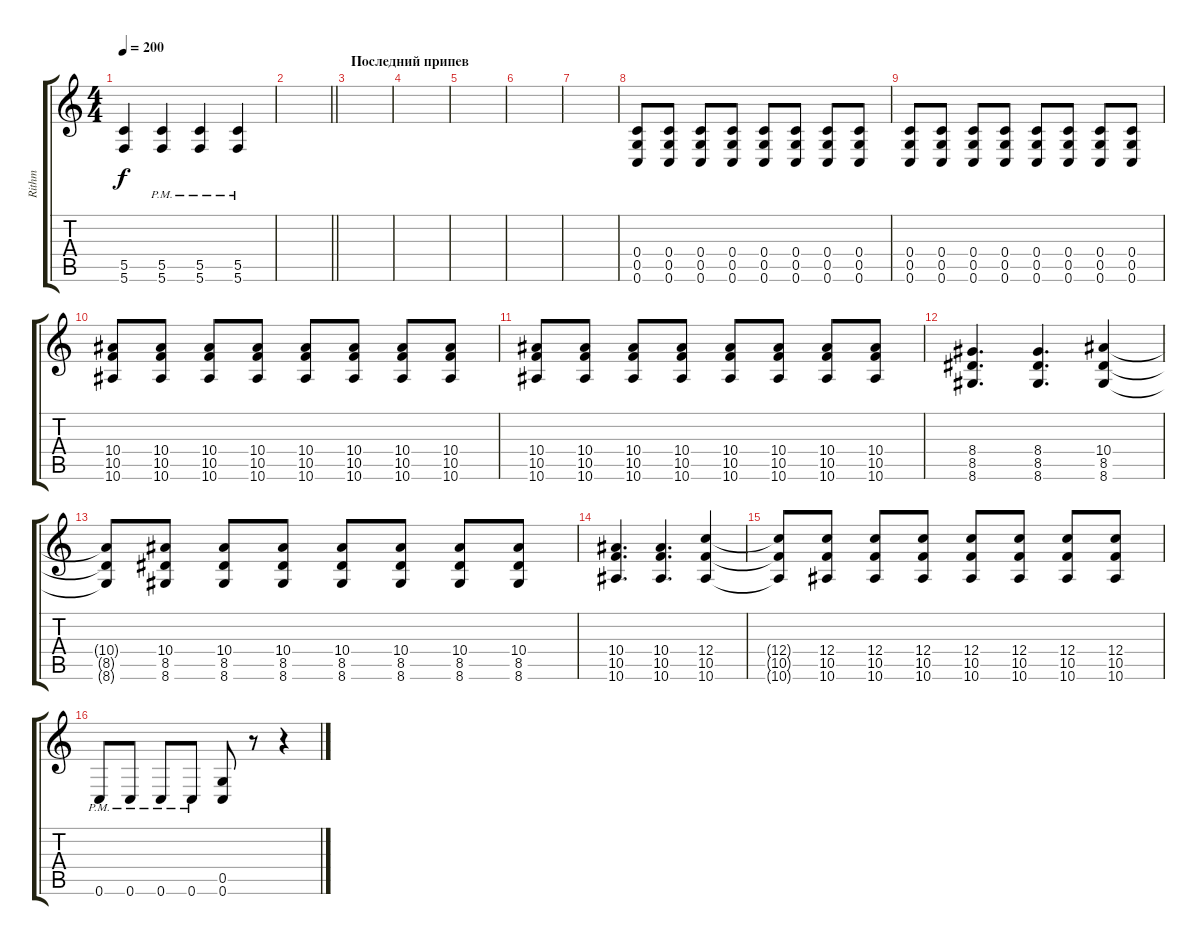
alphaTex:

\track ("Rithm" "Rithm") {instrument distortionguitar}
\staff {score tabs}
\tuning (D4 A3 F3 C3 G2 C2) {hide}
\ts (4 4)
\tempo 200
\clef g2
\ks c
(5.5 5.6).4{dy f} (5.5{pm} 5.6{pm}).4 (5.5{pm} 5.6{pm}).4 (5.5{pm} 5.6{pm}).4 |
\barLineRight lightlight
|
\section ("" "Последний припев")
|
|
|
|
|
(0.4 0.5 0.6).8 (0.4 0.5 0.6).8 (0.4 0.5 0.6).8 (0.4 0.5 0.6).8 (0.4 0.5 0.6).8 (0.4 0.5 0.6).8 (0.4 0.5 0.6).8 (0.4 0.5 0.6).8 |
(0.4 0.5 0.6).8 (0.4 0.5 0.6).8 (0.4 0.5 0.6).8 (0.4 0.5 0.6).8 (0.4 0.5 0.6).8 (0.4 0.5 0.6).8 (0.4 0.5 0.6).8 (0.4 0.5 0.6).8 |
(10.4 10.5 10.6).8 (10.4 10.5 10.6).8 (10.4 10.5 10.6).8 (10.4 10.5 10.6).8 (10.4 10.5 10.6).8 (10.4 10.5 10.6).8 (10.4 10.5 10.6).8 (10.4 10.5 10.6).8 |
(10.4 10.5 10.6).8 (10.4 10.5 10.6).8 (10.4 10.5 10.6).8 (10.4 10.5 10.6).8 (10.4 10.5 10.6).8 (10.4 10.5 10.6).8 (10.4 10.5 10.6).8 (10.4 10.5 10.6).8 |
(8.4 8.5 8.6).4{d} (8.4 8.5 8.6).4{d} (10.4 8.5 8.6).4 |
(10.4{t} 8.5{t} 8.6{t}).8 (10.4 8.5 8.6).8 (10.4 8.5 8.6).8 (10.4 8.5 8.6).8 (10.4 8.5 8.6).8 (10.4 8.5 8.6).8 (10.4 8.5 8.6).8 (10.4 8.5 8.6).8 |
(10.4 10.5 10.6).4{d} (10.4 10.5 10.6).4{d} (12.4 10.5 10.6).4 |
(12.4{t} 10.5{t} 10.6{t}).8 (12.4 10.5 10.6).8 (12.4 10.5 10.6).8 (12.4 10.5 10.6).8 (12.4 10.5 10.6).8 (12.4 10.5 10.6).8 (12.4 10.5 10.6).8 (12.4 10.5 10.6).8 |
0.6{pm}.8 0.6{pm}.8 0.6{pm}.8 0.6{pm}.8 (0.5 0.6).8 r.8 r.4
